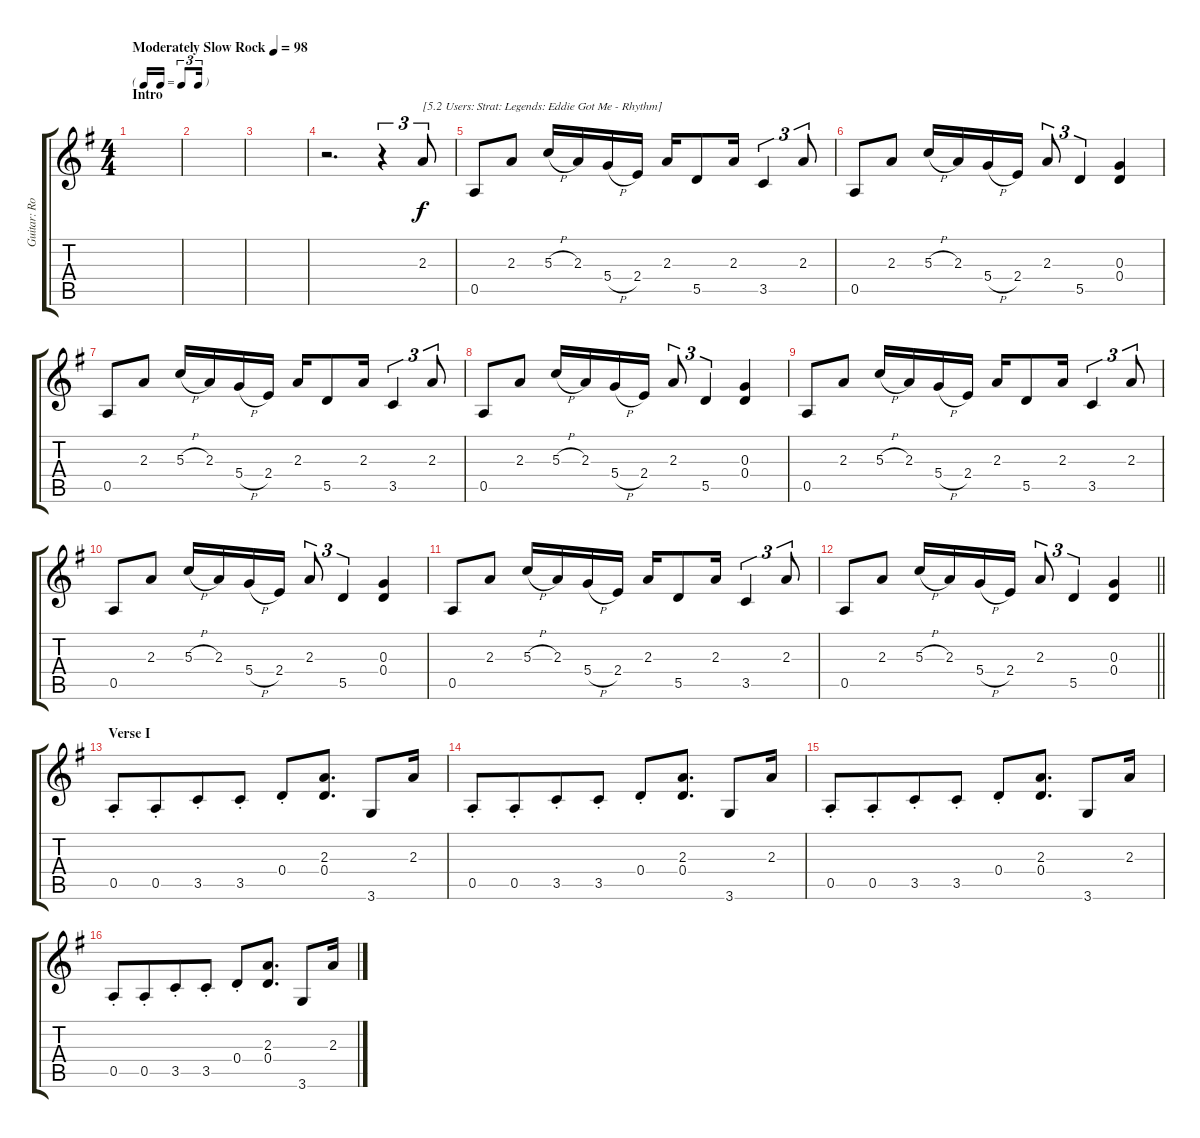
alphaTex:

\track ("Guitar: Robbin" "Guitar: Ro") {instrument distortionguitar}
\staff {score tabs}
\tuning (E4 B3 G3 D3 A2 E2) {hide}
\ts (4 4)
\tf triplet16th
\section ("" "Intro")
\tempo (98 "Moderately Slow Rock")
\clef g2
\ks g
|
|
|
r.2{d} r.4{tu (3 2)} 2.3.8{tu (3 2) txt "[5.2 Users: Strat: Legends: Eddie Got Me - Rhythm]"} |
0.5.8 2.3.8 5.3{h}.16 2.3.16 5.4{h}.16 2.4.16 2.3.16 5.5.8 2.3.16 3.5.4{tu (3 2)} 2.3.8{tu (3 2)} |
0.5.8 2.3.8 5.3{h}.16 2.3.16 5.4{h}.16 2.4.16 2.3.8{tu (3 2)} 5.5.4{tu (3 2)} (0.3 0.4).4 |
0.5.8 2.3.8 5.3{h}.16 2.3.16 5.4{h}.16 2.4.16 2.3.16 5.5.8 2.3.16 3.5.4{tu (3 2)} 2.3.8{tu (3 2)} |
0.5.8 2.3.8 5.3{h}.16 2.3.16 5.4{h}.16 2.4.16 2.3.8{tu (3 2)} 5.5.4{tu (3 2)} (0.3 0.4).4 |
0.5.8 2.3.8 5.3{h}.16 2.3.16 5.4{h}.16 2.4.16 2.3.16 5.5.8 2.3.16 3.5.4{tu (3 2)} 2.3.8{tu (3 2)} |
0.5.8 2.3.8 5.3{h}.16 2.3.16 5.4{h}.16 2.4.16 2.3.8{tu (3 2)} 5.5.4{tu (3 2)} (0.3 0.4).4 |
0.5.8 2.3.8 5.3{h}.16 2.3.16 5.4{h}.16 2.4.16 2.3.16 5.5.8 2.3.16 3.5.4{tu (3 2)} 2.3.8{tu (3 2)} |
\barLineRight lightlight
0.5.8 2.3.8 5.3{h}.16 2.3.16 5.4{h}.16 2.4.16 2.3.8{tu (3 2)} 5.5.4{tu (3 2)} (0.3 0.4).4 |
\section ("" "Verse I")
0.5{st}.8 0.5{st}.8{beam merge} 3.5{st}.8 3.5{st}.8 0.4{st}.8 (2.3 0.4).8{d} 3.6.8 2.3.16 |
0.5{st}.8 0.5{st}.8{beam merge} 3.5{st}.8 3.5{st}.8 0.4{st}.8 (2.3 0.4).8{d} 3.6.8 2.3.16 |
0.5{st}.8 0.5{st}.8{beam merge} 3.5{st}.8 3.5{st}.8 0.4{st}.8 (2.3 0.4).8{d} 3.6.8 2.3.16 |
0.5{st}.8 0.5{st}.8{beam merge} 3.5{st}.8 3.5{st}.8 0.4{st}.8 (2.3 0.4).8{d} 3.6.8 2.3.16
